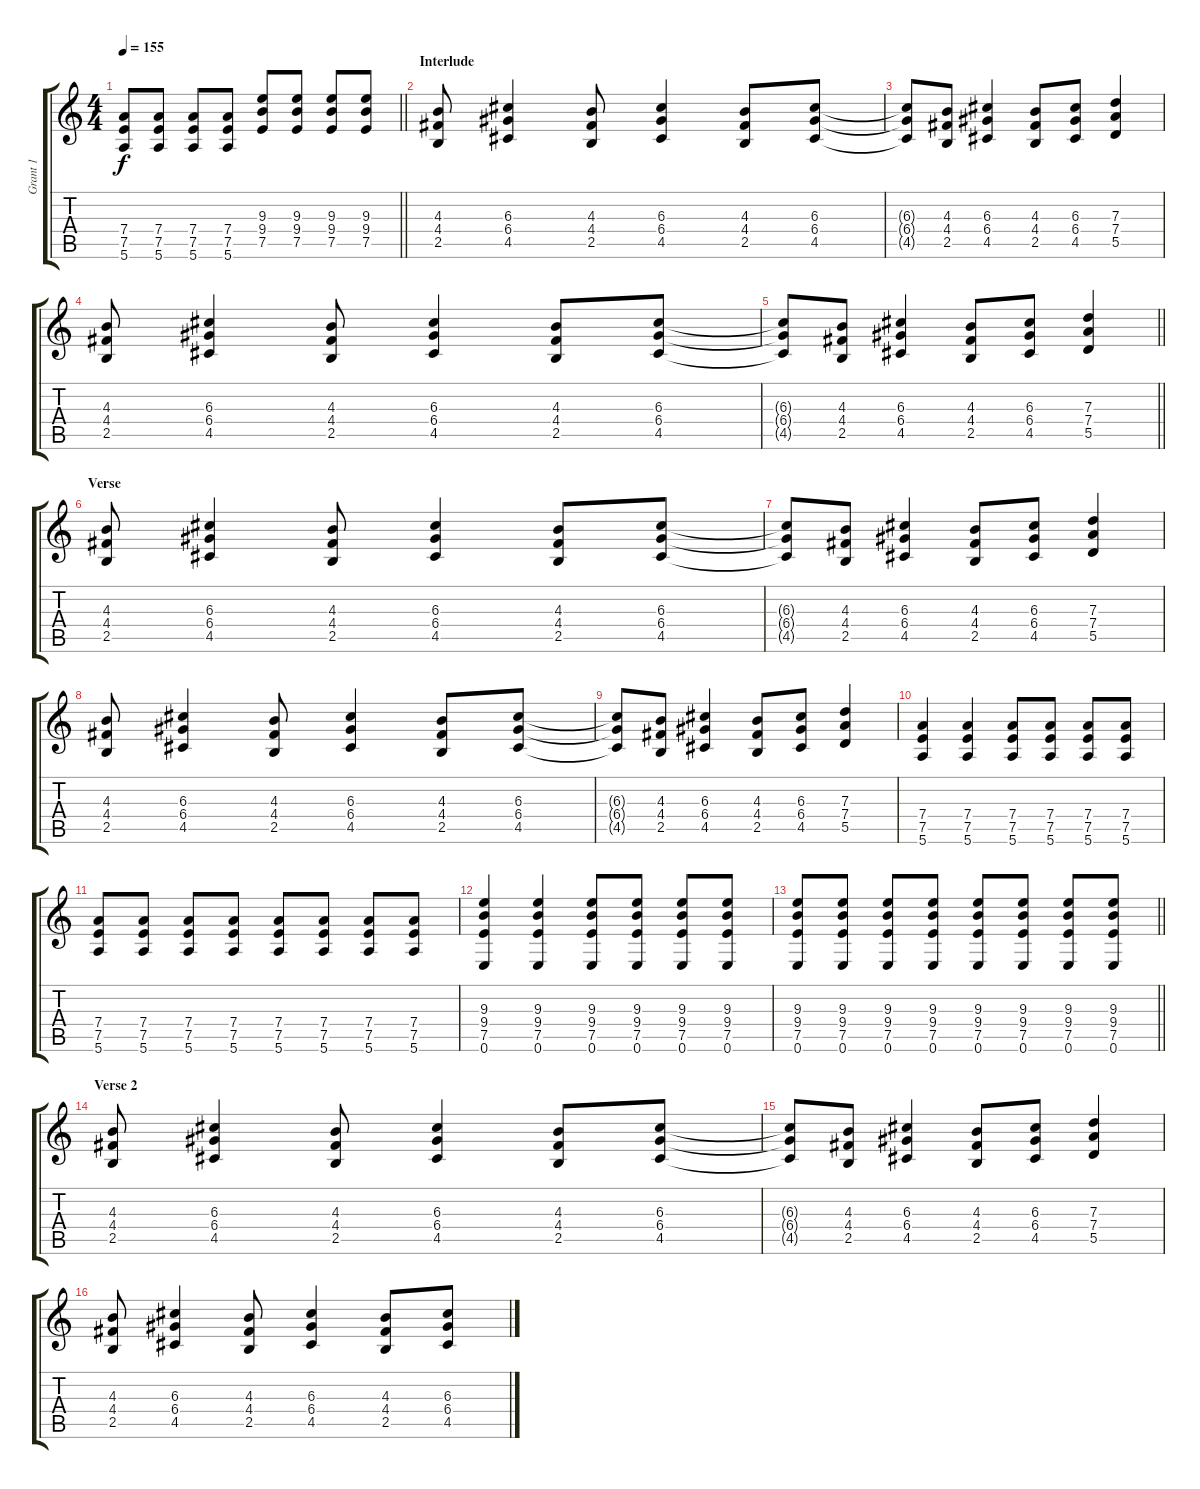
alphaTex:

\track ("Grant 1" "Grant 1") {instrument distortionguitar}
\staff {score tabs}
\tuning (E4 B3 G3 D3 A2 E2) {hide}
\ts (4 4)
\tempo 155
\clef g2
\barLineRight lightlight
\ks c
(7.4 7.5 5.6).8{dy f} (7.4 7.5 5.6).8 (7.4 7.5 5.6).8 (7.4 7.5 5.6).8 (9.3 9.4 7.5).8 (9.3 9.4 7.5).8 (9.3 9.4 7.5).8 (9.3 9.4 7.5).8 |
\section ("" "Interlude")
(4.3 4.4 2.5).8 (6.3 6.4 4.5).4 (4.3 4.4 2.5).8 (6.3 6.4 4.5).4 (4.3 4.4 2.5).8 (6.3 6.4 4.5).8 |
(6.3{t} 6.4{t} 4.5{t}).8 (4.3 4.4 2.5).8 (6.3 6.4 4.5).4 (4.3 4.4 2.5).8 (6.3 6.4 4.5).8 (7.3 7.4 5.5).4 |
(4.3 4.4 2.5).8 (6.3 6.4 4.5).4 (4.3 4.4 2.5).8 (6.3 6.4 4.5).4 (4.3 4.4 2.5).8 (6.3 6.4 4.5).8 |
\barLineRight lightlight
(6.3{t} 6.4{t} 4.5{t}).8 (4.3 4.4 2.5).8 (6.3 6.4 4.5).4 (4.3 4.4 2.5).8 (6.3 6.4 4.5).8 (7.3 7.4 5.5).4 |
\section ("" "Verse")
(4.3 4.4 2.5).8 (6.3 6.4 4.5).4 (4.3 4.4 2.5).8 (6.3 6.4 4.5).4 (4.3 4.4 2.5).8 (6.3 6.4 4.5).8 |
(6.3{t} 6.4{t} 4.5{t}).8 (4.3 4.4 2.5).8 (6.3 6.4 4.5).4 (4.3 4.4 2.5).8 (6.3 6.4 4.5).8 (7.3 7.4 5.5).4 |
(4.3 4.4 2.5).8 (6.3 6.4 4.5).4 (4.3 4.4 2.5).8 (6.3 6.4 4.5).4 (4.3 4.4 2.5).8 (6.3 6.4 4.5).8 |
(6.3{t} 6.4{t} 4.5{t}).8 (4.3 4.4 2.5).8 (6.3 6.4 4.5).4 (4.3 4.4 2.5).8 (6.3 6.4 4.5).8 (7.3 7.4 5.5).4 |
(7.4 7.5 5.6).4 (7.4 7.5 5.6).4 (7.4 7.5 5.6).8 (7.4 7.5 5.6).8 (7.4 7.5 5.6).8 (7.4 7.5 5.6).8 |
(7.4 7.5 5.6).8 (7.4 7.5 5.6).8 (7.4 7.5 5.6).8 (7.4 7.5 5.6).8 (7.4 7.5 5.6).8 (7.4 7.5 5.6).8 (7.4 7.5 5.6).8 (7.4 7.5 5.6).8 |
(9.3 9.4 7.5 0.6).4 (9.3 9.4 7.5 0.6).4 (9.3 9.4 7.5 0.6).8 (9.3 9.4 7.5 0.6).8 (9.3 9.4 7.5 0.6).8 (9.3 9.4 7.5 0.6).8 |
\barLineRight lightlight
(9.3 9.4 7.5 0.6).8 (9.3 9.4 7.5 0.6).8 (9.3 9.4 7.5 0.6).8 (9.3 9.4 7.5 0.6).8 (9.3 9.4 7.5 0.6).8 (9.3 9.4 7.5 0.6).8 (9.3 9.4 7.5 0.6).8 (9.3 9.4 7.5 0.6).8 |
\section ("" "Verse 2")
(4.3 4.4 2.5).8 (6.3 6.4 4.5).4 (4.3 4.4 2.5).8 (6.3 6.4 4.5).4 (4.3 4.4 2.5).8 (6.3 6.4 4.5).8 |
(6.3{t} 6.4{t} 4.5{t}).8 (4.3 4.4 2.5).8 (6.3 6.4 4.5).4 (4.3 4.4 2.5).8 (6.3 6.4 4.5).8 (7.3 7.4 5.5).4 |
(4.3 4.4 2.5).8 (6.3 6.4 4.5).4 (4.3 4.4 2.5).8 (6.3 6.4 4.5).4 (4.3 4.4 2.5).8 (6.3 6.4 4.5).8
